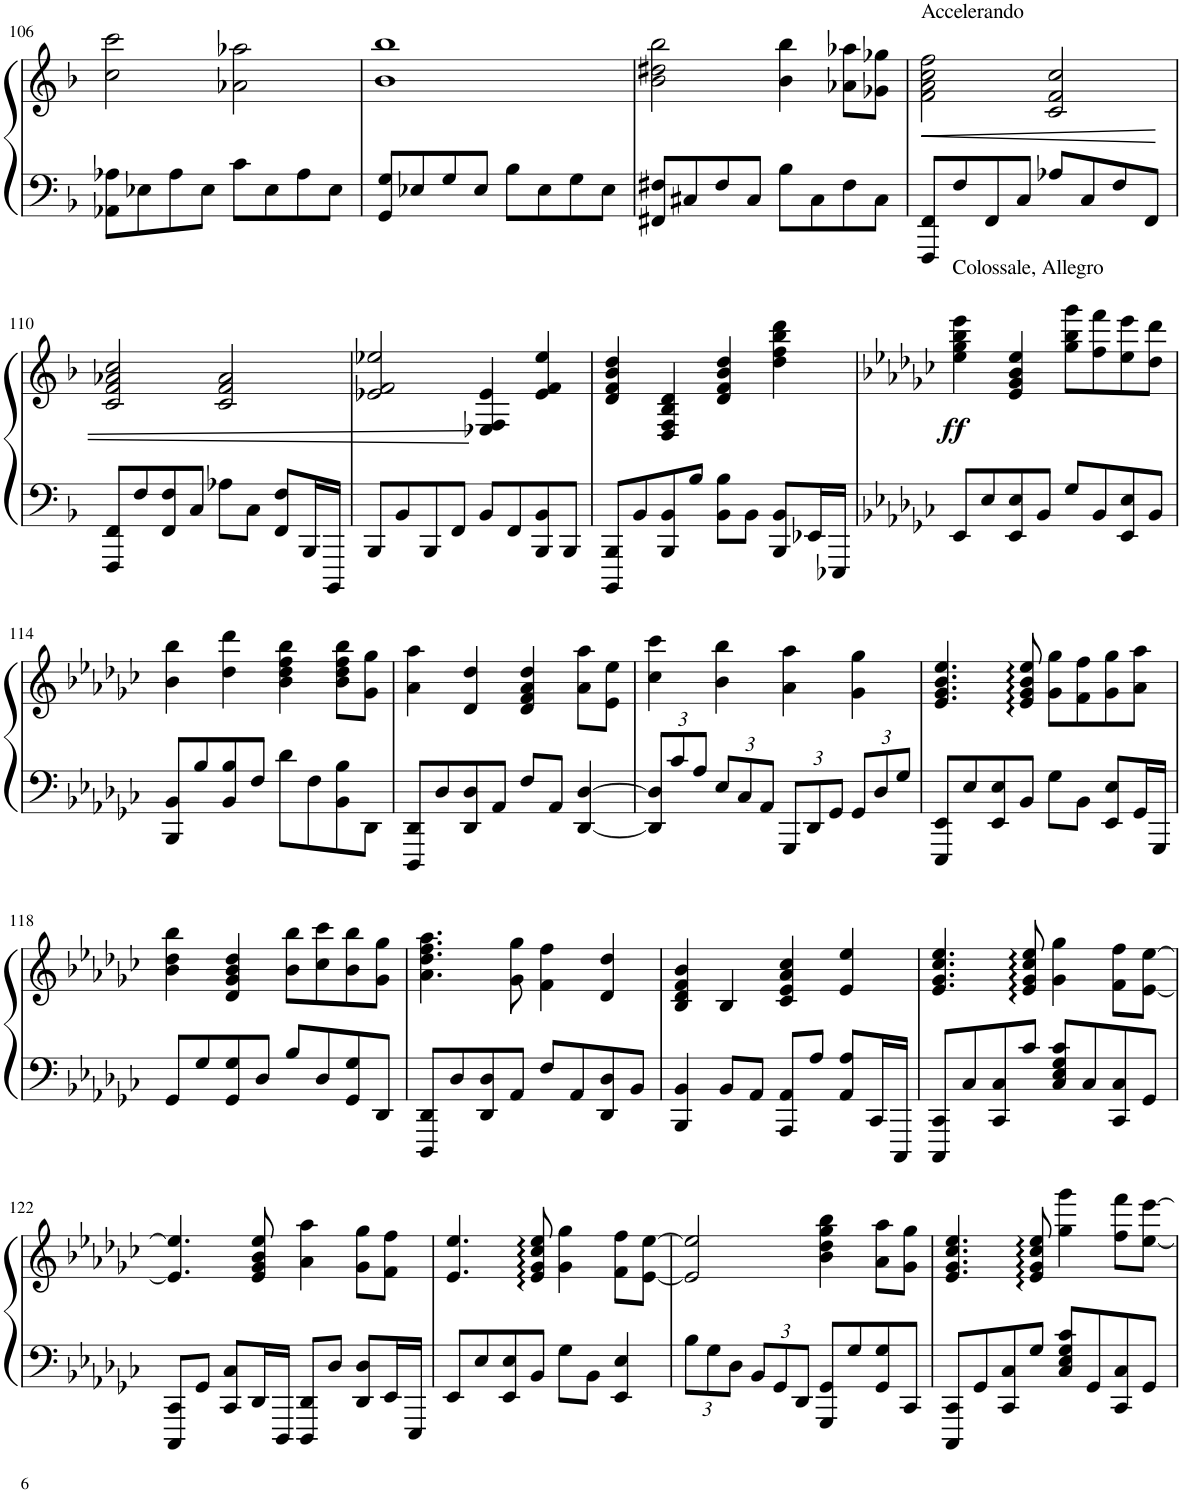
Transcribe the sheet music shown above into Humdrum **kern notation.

**kern	**kern	**dynam
*part1	*part1	*part1
*staff2	*staff1	*staff1/2
*I"Piano	*	*
*I'Pno.	*	*
!!LO:PB:g=z
*clefF4	*clefG2	*
*k[b-]	*k[b-]	*
*M4/4	*M4/4	*
=106	=106	=106
8AA-X\ 8A-X\L	2cc\ 2ccc\	.
8E-X\	.	.
8A-\	.	.
8E-\J	.	.
8c\L	2a-X\ 2aa-X\	.
8E-\	.	.
8A-\	.	.
8E-\J	.	.
=107	=107	=107
8GG/ 8G/L	1b- 1bb-	.
8E-X/	.	.
8G/	.	.
8E-/J	.	.
8B-\L	.	.
8E-\	.	.
8G\	.	.
8E-\J	.	.
=108	=108	=108
8FF#X/ 8F#X/L	2b-\ 2dd#X\ 2bb-\	.
8C#X/	.	.
8F#/	.	.
8C#/J	.	.
8B-\L	4b-\ 4bb-\	.
8C#\	.	.
8F#\	8a-X\ 8aa-X\L	.
8C#\J	8g-X\ 8gg-X\J	.
=109	=109	=109
!	!LO:TX:a:t=Accelerando	!
!	!	!LO:HP:b
8FFF/ 8FF/L	2f\ 2a\ 2cc\ 2ff\	<
8F/	.	.
8FF/	.	.
8C/J	.	.
8A-X/L	2c/ 2f/ 2cc/	.
8C/	.	.
8F/	.	.
8FF/J	.	.
!!LO:LB:g=z
=110	=110	=110
8FFF/ 8FF/L	2c/ 2f/ 2a-X/ 2cc/	.
8F/	.	.
8FF/ 8F/	.	.
8C/J	.	.
8A-X\L	2c/ 2f/ 2a-/	.
8C\J	.	.
8FF/ 8F/L	.	.
16BBB-/L	.	.
16BBBB-/JJ	.	.
=111	=111	=111
8BBB-/L	2e-X/ 2f/ 2ee-X/	.
8BB-/	.	.
8BBB-/	.	.
8FF/J	.	.
8BB-/L	4E-X/ 4F/ 4e-/	[
8FF/	.	.
8BBB-/ 8BB-/	4e-/ 4f/ 4ee-/	.
8BBB-/J	.	.
=112	=112	=112
8BBBB-/ 8BBB-/L	4d/ 4f/ 4b-/ 4dd/	.
8BB-/	.	.
8BBB-/ 8BB-/	4D/ 4F/ 4B-/ 4d/	.
8B-/J	.	.
8BB-\ 8B-\L	4d/ 4f/ 4b-/ 4dd/	.
8BB-\J	.	.
8BBB-/ 8BB-/L	4dd\ 4ff\ 4bb-\ 4ddd\	.
16EE-X/L	.	.
16EEE-X/JJ	.	.
=113	=113	=113
*k[b-e-a-d-g-c-]	*k[b-e-a-d-g-c-]	*
!	!LO:TX:a:t=Colossale, Allegro	!
!	!	!LO:DY:b
8EE-/L	4ee-\ 4gg-\ 4bb-\ 4eee-\	ff
8E-/	.	.
8EE-/ 8E-/	4e-/ 4g-/ 4b-/ 4ee-/	.
8BB-/J	.	.
8G-/L	8gg-\ 8bb-\ 8ggg-\L	.
8BB-/	8ff\ 8fff\	.
8EE-/ 8E-/	8ee-\ 8eee-\	.
8BB-/J	8dd-\ 8ddd-\J	.
!!LO:LB:g=z
=114	=114	=114
8BBB-/ 8BB-/L	4b-\ 4bb-\	.
8B-/	.	.
8BB-/ 8B-/	4dd-\ 4ddd-\	.
8F/J	.	.
8d-\L	4b-\ 4dd-\ 4ff\ 4bb-\	.
8F\	.	.
8BB-\ 8B-\	8b-\ 8dd-\ 8ff\ 8bb-\L	.
8DD-\J	8g-\ 8gg-\J	.
=115	=115	=115
8DDD-/ 8DD-/L	4a-\ 4aa-\	.
8D-/	.	.
8DD-/ 8D-/	4d-/ 4dd-/	.
8AA-/J	.	.
8F/L	4d-/ 4f/ 4a-/ 4dd-/	.
8AA-/J	.	.
[4DD-/ [4D-/	8a-\ 8aa-\L	.
.	8e-\ 8ee-\J	.
=116	=116	=116
*Xbrackettup	*	*
12DD-/] 12D-/]L	4cc-\ 4ccc-\	.
12c-/	.	.
12A-/J	.	.
12E-/L	4b-\ 4bb-\	.
12C-/	.	.
12AA-/J	.	.
12GGG-/L	4a-\ 4aa-\	.
12DD-/	.	.
12GG-/J	.	.
12GG-/L	4g-\ 4gg-\	.
12D-/	.	.
12G-/J	.	.
=117	=117	=117
8EEE-/ 8EE-/L	4.e-/ 4.g-/ 4.b-/ 4.ee-/	.
8E-/	.	.
8EE-/ 8E-/	.	.
8BB-/J	8e-/ 8g-/ 8b-/ 8ee-/	.
8G-\L	8g-\ 8gg-\L	.
8BB-\J	8f\ 8ff\	.
8EE-/ 8E-/L	8g-\ 8gg-\	.
16GG-/L	8a-\ 8aa-\J	.
16GGG-/JJ	.	.
!!LO:LB:g=z
=118	=118	=118
8GG-/L	4b-\ 4dd-\ 4bb-\	.
8G-/	.	.
8GG-/ 8G-/	4d-/ 4g-/ 4b-/ 4dd-/	.
8D-/J	.	.
8B-/L	8b-\ 8bb-\L	.
8D-/	8cc-\ 8ccc-\	.
8GG-/ 8G-/	8b-\ 8bb-\	.
8DD-/J	8g-\ 8gg-\J	.
=119	=119	=119
8DDD-/ 8DD-/L	4.a-\ 4.dd-\ 4.ff\ 4.aa-\	.
8D-/	.	.
8DD-/ 8D-/	.	.
8AA-/J	8g-\ 8gg-\	.
8F/L	4f\ 4ff\	.
8AA-/	.	.
8DD-/ 8D-/	4d-/ 4dd-/	.
8BB-/J	.	.
=120	=120	=120
4BBB-/ 4BB-/	4B-/ 4d-/ 4f/ 4b-/	.
8BB-/L	4B-/	.
8AA-/J	.	.
8AAA-/ 8AA-/L	4c-/ 4e-/ 4a-/ 4cc-/	.
8A-/J	.	.
8AA-/ 8A-/L	4e-/ 4ee-/	.
16CC-/L	.	.
16CCC-/JJ	.	.
=121	=121	=121
8CCC-/ 8CC-/L	4.e-/ 4.g-/ 4.cc-/ 4.ee-/	.
8C-/	.	.
8CC-/ 8C-/	.	.
8c-/J	8e-/ 8g-/ 8cc-/ 8ee-/	.
8C-/ 8E-/ 8G-/ 8c-/L	4g-\ 4gg-\	.
8C-/	.	.
8CC-/ 8C-/	8f\ 8ff\L	.
8GG-/J	[8e-\ [8ee-\J	.
!!LO:LB:g=z
=122	=122	=122
8CCC-/ 8CC-/L	4.e-/] 4.ee-/]	.
8GG-/J	.	.
8CC-/ 8C-/L	.	.
16DD-/L	8e-/ 8g-/ 8b-/ 8ee-/	.
16DDD-/JJ	.	.
8DDD-/ 8DD-/L	4a-\ 4aa-\	.
8D-/J	.	.
8DD-/ 8D-/L	8g-\ 8gg-\L	.
16EE-/L	8f\ 8ff\J	.
16EEE-/JJ	.	.
=123	=123	=123
8EE-/L	4.e-/ 4.ee-/	.
8E-/	.	.
8EE-/ 8E-/	.	.
8BB-/J	8e-/ 8g-/ 8cc-/ 8ee-/	.
8G-\L	4g-\ 4gg-\	.
8BB-\J	.	.
4EE-/ 4E-/	8f\ 8ff\L	.
.	[8e-\ [8ee-\J	.
=124	=124	=124
12B-\L	2e-/] 2ee-/]	.
12G-\	.	.
12D-\J	.	.
12BB-/L	.	.
12GG-/	.	.
12DD-/J	.	.
8GGG-/ 8GG-/L	4b-\ 4dd-\ 4gg-\ 4bb-\	.
8G-/	.	.
8GG-/ 8G-/	8a-\ 8aa-\L	.
8CC-/J	8g-\ 8gg-\J	.
=125	=125	=125
8CCC-/ 8CC-/L	4.e-/ 4.g-/ 4.cc-/ 4.ee-/	.
8GG-/	.	.
8CC-/ 8C-/	.	.
8G-/J	8e-/ 8g-/ 8cc-/ 8ee-/	.
8C-/ 8E-/ 8G-/ 8c-/L	4gg-\ 4ggg-\	.
8GG-/	.	.
8CC-/ 8C-/	8ff\ 8fff\L	.
8GG-/J	[8ee-\ [8eee-\J	.
=	=	=
*-	*-	*-
